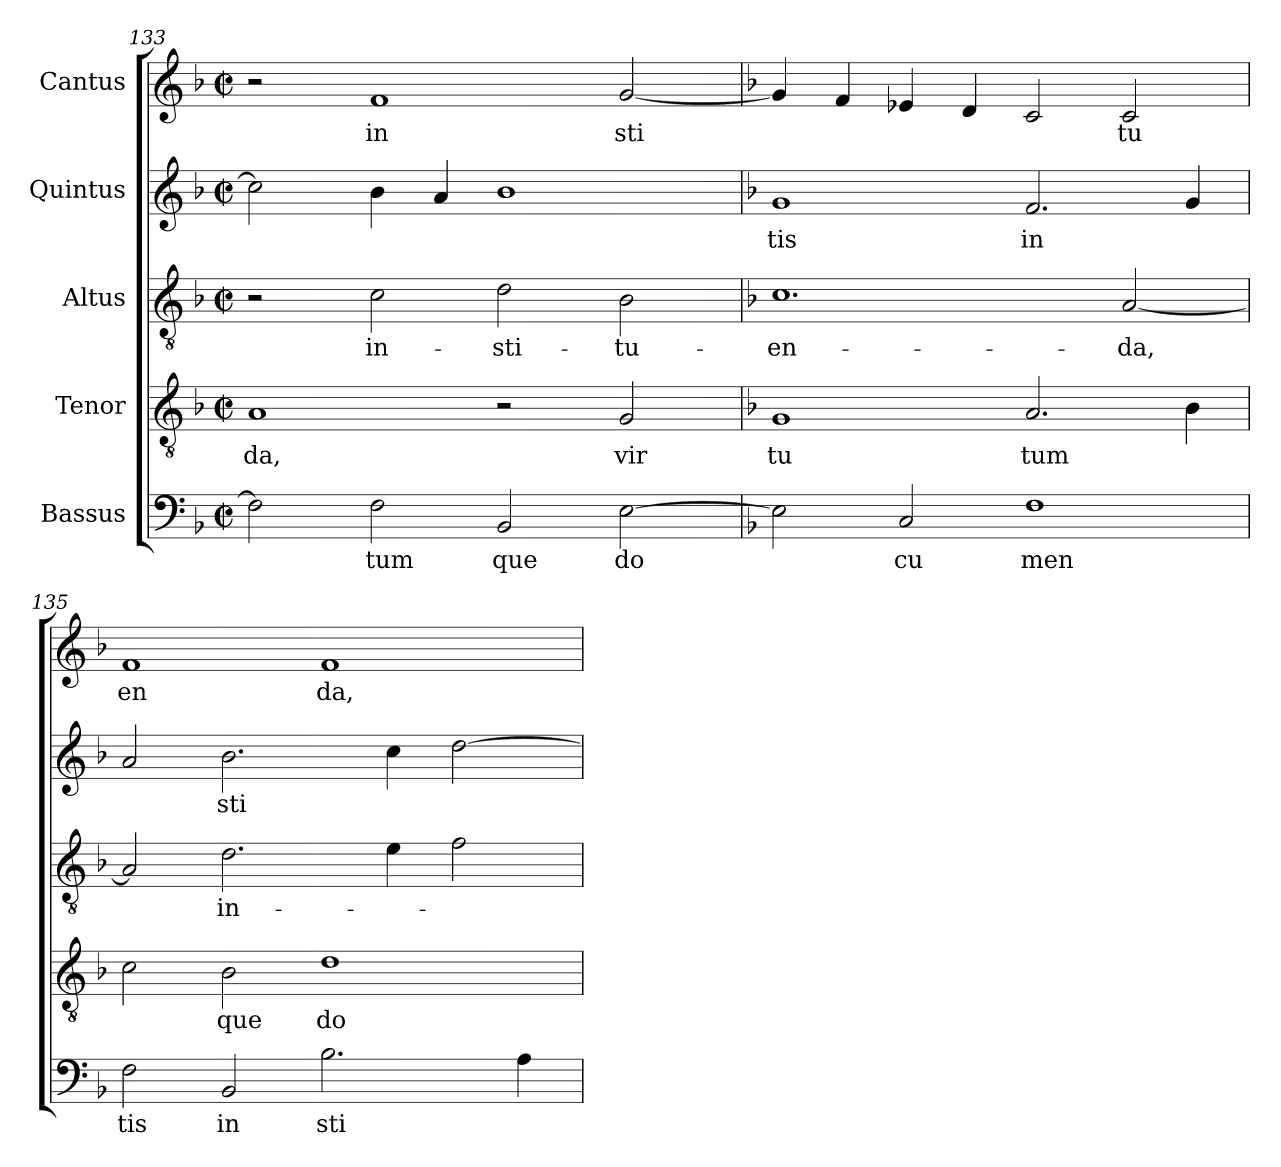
**kern	**text	**kern	**text	**kern	**text	**kern	**text	**kern	**text
*part5	*part5	*part4	*part4	*part3	*part3	*part2	*part2	*part1	*part1
*staff5	*staff5	*staff4	*staff4	*staff3	*staff3	*staff2	*staff2	*staff1	*staff1
*I"Bassus	*	*I"Tenor	*	*I"Altus	*	*I"Quintus	*	*I"Cantus	*
!!LO:LB:g=z
*clefF4	*	*clefGv2	*	*clefGv2	*	*clefG2	*	*clefG2	*
*k[b-]	*	*k[b-]	*	*k[b-]	*	*k[b-]	*	*k[b-]	*
*F:	*	*F:	*	*F:	*	*F:	*	*F:	*
*M2/2	*	*M2/2	*	*M2/2	*	*M2/2	*	*M2/2	*
*met(c|)	*	*met(c|)	*	*met(c|)	*	*met(c|)	*	*met(c|)	*
=133	=133	=133	=133	=133	=133	=133	=133	=133	=133
!	!	!	!LO:LY:b:cj	!	!	!	!	!	!
*	*	*	*	*	*	*^	*	*	*
2F\]	.	1A	-da,	2r	.	2cc\]	4.ryy	.	2r	.
.	.	.	.	.	.	.	1ryy	.	.	.
!	!LO:LY:b:cj	!	!	!	!LO:LY:b:cj	!	!	!	!	!LO:LY:b:cj
2F\	tum	.	.	2c\	in-	4b-\	.	.	1f	in
.	.	.	.	.	.	4a/	.	.	.	.
!	!LO:LY:b:cj	!	!	!	!LO:LY:b:cj	!	!	!	!	!
2BB-/	que	2r	.	2d\	-sti-	1b-	.	.	.	.
.	.	.	.	.	.	.	2ryy	.	.	.
!	!LO:LY:b:cj	!	!LO:LY:b:cj	!	!LO:LY:b:cj	!	!	!	!	!LO:LY:b:cj
[>2E\	do	2G/	vir	2B-\	-tu-	.	.	.	[<2g/	sti
.	.	.	.	.	.	.	8ryy	.	.	.
*	*	*	*	*	*	*v	*v	*	*	*
=134	=134	=134	=134	=134	=134	=134	=134	=134	=134
*k[b-]	*	*	*	*	*	*	*	*	*
*F:	*	*	*	*	*	*	*	*	*
*	*	*	*	*	*	*^	*	*	*
!	!	!	!LO:LY:b:cj	!	!LO:LY:b:cj	!	!	!LO:LY:b:cj	!	!
*	*	*	*	*	*	*v	*v	*	*	*
2E\]	.	1G	tu	1.c	-en-	1g	-tis	4g/]	.
.	.	.	.	.	.	.	.	4f/	.
!	!LO:LY:b:cj	!	!	!	!	!	!	!	!
2C/	cu	.	.	.	.	.	.	4e-X/	.
.	.	.	.	.	.	.	.	4d/	.
!	!LO:LY:b:cj	!	!LO:LY:b	!	!	!	!LO:LY:b:cj	!	!
1F	men	2.A/	tum	.	.	2.f/	in	2c/	.
!	!	!	!	!	!LO:LY:b	!	!	!	!LO:LY:b:cj
.	.	.	.	[<2A/	-da,	.	.	2c/	tu
.	.	4B-\	.	.	.	4g/	.	.	.
=135	=135	=135	=135	=135	=135	=135	=135	=135	=135
!	!LO:LY:b:cj	!	!	!	!	!	!	!	!LO:LY:b:cj
2F\	tis	2c\	.	2A/]	.	2a/	.	1f	en
!	!LO:LY:b:cj	!	!LO:LY:b:cj	!	!LO:LY:b:cj	!	!LO:LY:b:cj	!	!
2BB-/	in	2B-\	que	2.d\	in-	2.b-\	sti	.	.
!	!LO:LY:b:cj	!	!LO:LY:b:cj	!	!	!	!	!	!LO:LY:b:cj
2.B-\	sti	1d	do	.	.	.	.	1f	da,
.	.	.	.	4e\	.	4cc\	.	.	.
.	.	.	.	2f\	.	[>2dd\	.	.	.
4A\	.	.	.	.	.	.	.	.	.
=	=	=	=	=	=	=	=	=	=
*-	*-	*-	*-	*-	*-	*-	*-	*-	*-
